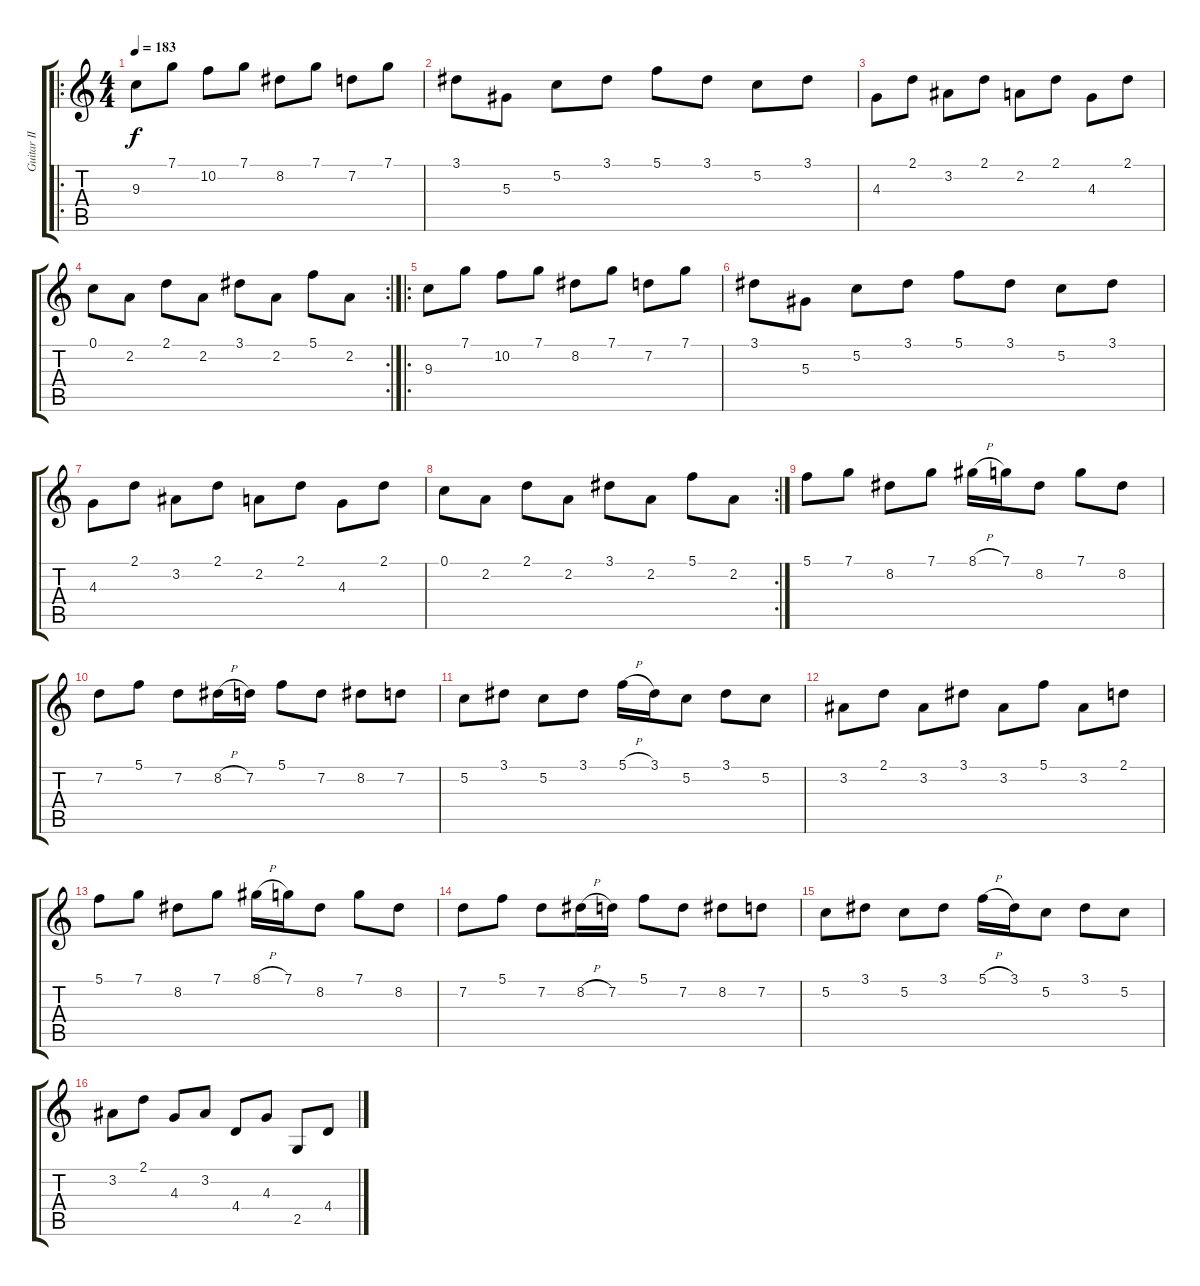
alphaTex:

\track ("Guitar II" "Guitar II") {instrument distortionguitar}
\staff {score tabs}
\tuning (C4 G3 Eb3 Bb2 F2 C2) {hide}
\ro
\ts (4 4)
\tempo 183
\clef g2
\ks c
9.3.8{dy f} 7.1.8 10.2.8 7.1.8 8.2.8 7.1.8 7.2.8 7.1.8 |
3.1.8 5.3.8 5.2.8 3.1.8 5.1.8 3.1.8 5.2.8 3.1.8 |
4.3.8 2.1.8 3.2.8 2.1.8 2.2.8 2.1.8 4.3.8 2.1.8 |
\rc 2
0.1.8 2.2.8 2.1.8 2.2.8 3.1.8 2.2.8 5.1.8 2.2.8 |
\ro
9.3.8 7.1.8 10.2.8 7.1.8 8.2.8 7.1.8 7.2.8 7.1.8 |
3.1.8 5.3.8 5.2.8 3.1.8 5.1.8 3.1.8 5.2.8 3.1.8 |
4.3.8 2.1.8 3.2.8 2.1.8 2.2.8 2.1.8 4.3.8 2.1.8 |
\rc 2
0.1.8 2.2.8 2.1.8 2.2.8 3.1.8 2.2.8 5.1.8 2.2.8 |
5.1.8 7.1.8 8.2.8 7.1.8 8.1{h}.16 7.1.16 8.2.8 7.1.8 8.2.8 |
7.2.8 5.1.8 7.2.8 8.2{h}.16 7.2.16 5.1.8 7.2.8 8.2.8 7.2.8 |
5.2.8 3.1.8 5.2.8 3.1.8 5.1{h}.16 3.1.16 5.2.8 3.1.8 5.2.8 |
3.2.8 2.1.8 3.2.8 3.1.8 3.2.8 5.1.8 3.2.8 2.1.8 |
5.1.8 7.1.8 8.2.8 7.1.8 8.1{h}.16 7.1.16 8.2.8 7.1.8 8.2.8 |
7.2.8 5.1.8 7.2.8 8.2{h}.16 7.2.16 5.1.8 7.2.8 8.2.8 7.2.8 |
5.2.8 3.1.8 5.2.8 3.1.8 5.1{h}.16 3.1.16 5.2.8 3.1.8 5.2.8 |
3.2.8 2.1.8 4.3.8 3.2.8 4.4.8 4.3.8 2.5.8 4.4.8
